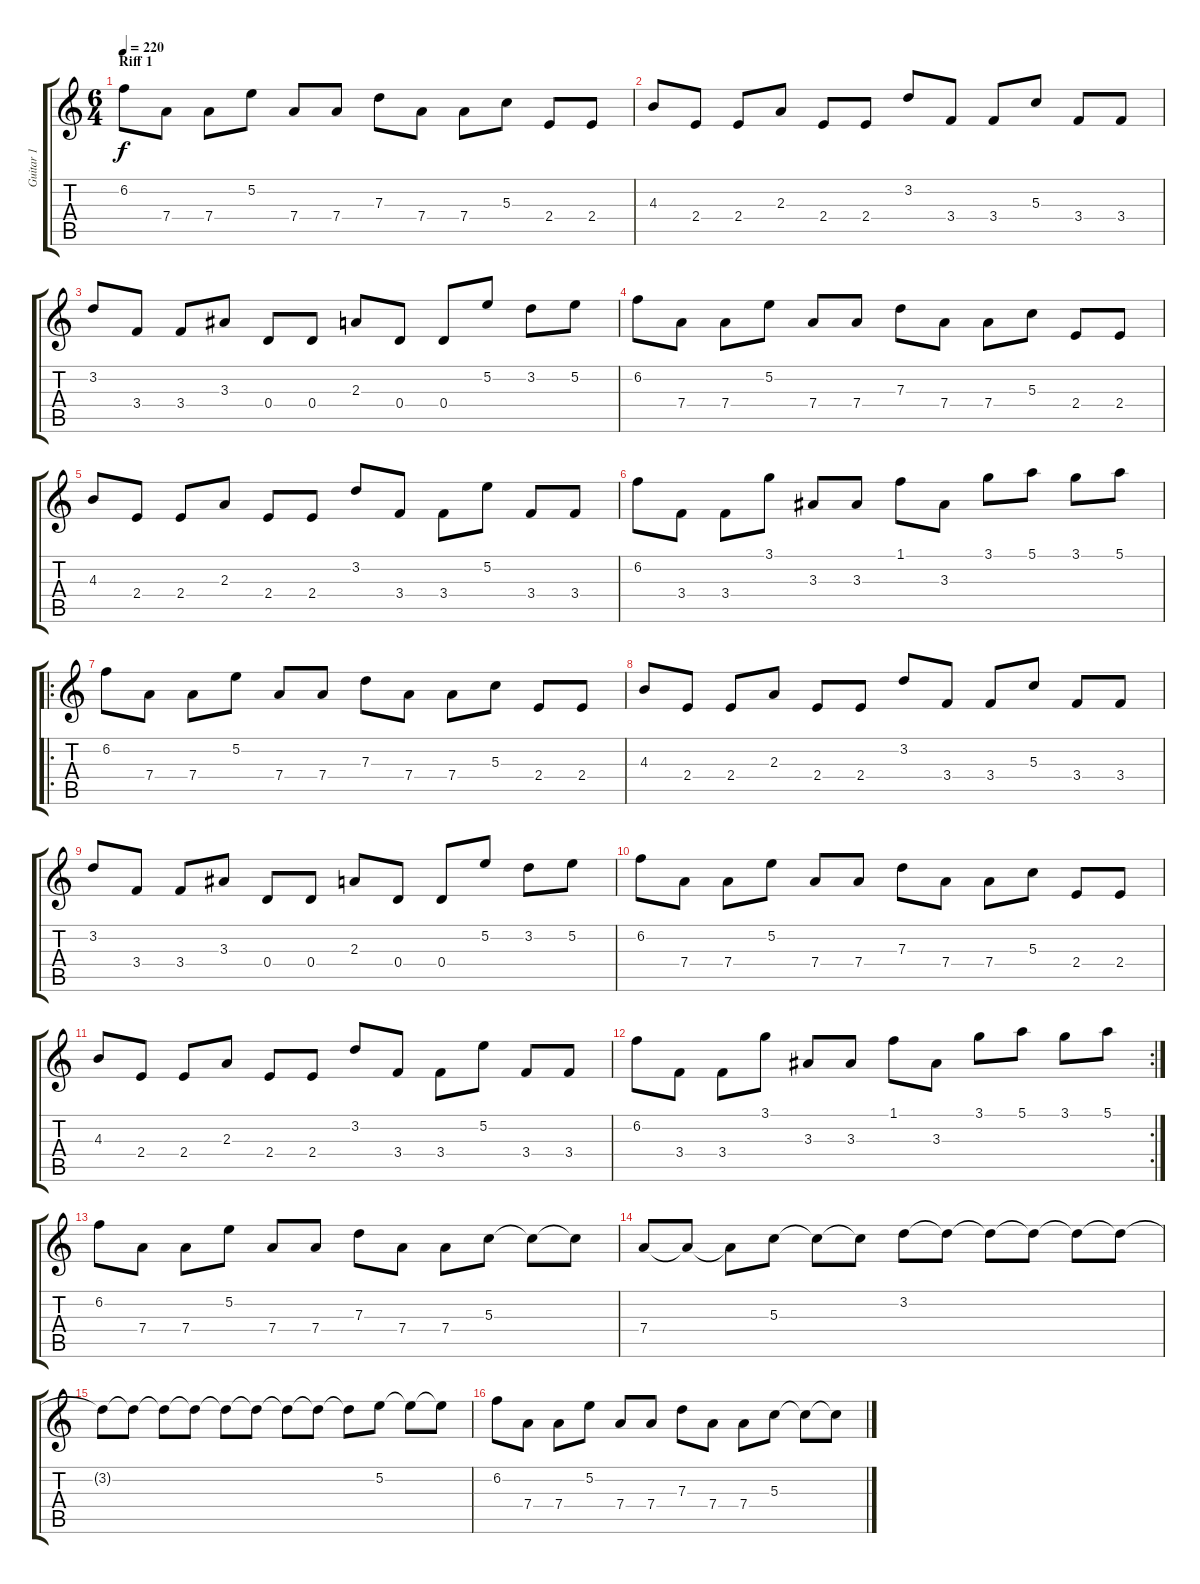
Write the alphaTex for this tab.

\track ("Guitar 1" "Guitar 1") {instrument distortionguitar}
\staff {score tabs}
\tuning (E4 B3 G3 D3 A2 E2) {hide}
\ts (6 4)
\section ("" "Riff 1")
\tempo 220
\clef g2
\ks c
6.2.8{dy f} 7.4.8 7.4.8 5.2.8 7.4.8 7.4.8 7.3.8 7.4.8 7.4.8 5.3.8 2.4.8 2.4.8 |
4.3.8 2.4.8 2.4.8 2.3.8 2.4.8 2.4.8 3.2.8 3.4.8 3.4.8 5.3.8 3.4.8 3.4.8 |
3.2.8 3.4.8 3.4.8 3.3.8 0.4.8 0.4.8 2.3.8 0.4.8 0.4.8 5.2.8 3.2.8 5.2.8 |
6.2.8 7.4.8 7.4.8 5.2.8 7.4.8 7.4.8 7.3.8 7.4.8 7.4.8 5.3.8 2.4.8 2.4.8 |
4.3.8 2.4.8 2.4.8 2.3.8 2.4.8 2.4.8 3.2.8 3.4.8 3.4.8 5.2.8 3.4.8 3.4.8 |
6.2.8 3.4.8 3.4.8 3.1.8 3.3.8 3.3.8 1.1.8 3.3.8 3.1.8 5.1.8 3.1.8 5.1.8 |
\ro
6.2.8 7.4.8 7.4.8 5.2.8 7.4.8 7.4.8 7.3.8 7.4.8 7.4.8 5.3.8 2.4.8 2.4.8 |
4.3.8 2.4.8 2.4.8 2.3.8 2.4.8 2.4.8 3.2.8 3.4.8 3.4.8 5.3.8 3.4.8 3.4.8 |
3.2.8 3.4.8 3.4.8 3.3.8 0.4.8 0.4.8 2.3.8 0.4.8 0.4.8 5.2.8 3.2.8 5.2.8 |
6.2.8 7.4.8 7.4.8 5.2.8 7.4.8 7.4.8 7.3.8 7.4.8 7.4.8 5.3.8 2.4.8 2.4.8 |
4.3.8 2.4.8 2.4.8 2.3.8 2.4.8 2.4.8 3.2.8 3.4.8 3.4.8 5.2.8 3.4.8 3.4.8 |
\rc 2
6.2.8 3.4.8 3.4.8 3.1.8 3.3.8 3.3.8 1.1.8 3.3.8 3.1.8 5.1.8 3.1.8 5.1.8 |
6.2.8 7.4.8 7.4.8 5.2.8 7.4.8 7.4.8 7.3.8 7.4.8 7.4.8 5.3.8 5.3{t}.8 5.3{t}.8 |
7.4.8 7.4{t}.8 7.4{t}.8 5.3.8 5.3{t}.8 5.3{t}.8 3.2.8 3.2{t}.8 3.2{t}.8 3.2{t}.8 3.2{t}.8 3.2{t}.8 |
3.2{t}.8 3.2{t}.8 3.2{t}.8 3.2{t}.8 3.2{t}.8 3.2{t}.8 3.2{t}.8 3.2{t}.8 3.2{t}.8 5.2.8 5.2{t}.8 5.2{t}.8 |
6.2.8 7.4.8 7.4.8 5.2.8 7.4.8 7.4.8 7.3.8 7.4.8 7.4.8 5.3.8 5.3{t}.8 5.3{t}.8
